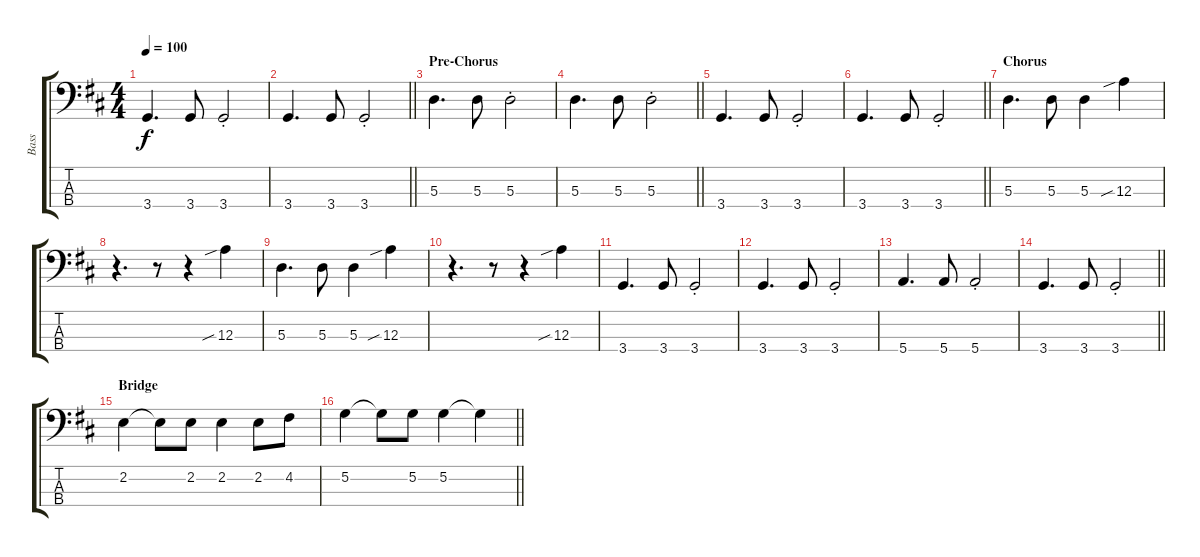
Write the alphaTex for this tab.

\track ("Bass" "Bass") {instrument electricbassfinger}
\staff {score tabs}
\tuning (G2 D2 A1 E1) {hide}
\ts (4 4)
\tempo 100
\clef f4
\ks d
3.4.4{d dy f} 3.4.8 3.4{st}.2 |
\barLineRight lightlight
3.4.4{d} 3.4.8 3.4{st}.2 |
\section ("" "Pre-Chorus")
5.3.4{d} 5.3.8 5.3{st}.2 |
\barLineRight lightlight
5.3.4{d} 5.3.8 5.3{st}.2 |
3.4.4{d} 3.4.8 3.4{st}.2 |
\barLineRight lightlight
3.4.4{d} 3.4.8 3.4{st}.2 |
\section ("" "Chorus")
5.3.4{d} 5.3.8 5.3.4 12.3{sib}.4 |
r.4{d} r.8 r.4 12.3{sib}.4 |
5.3.4{d} 5.3.8 5.3.4 12.3{sib}.4 |
r.4{d} r.8 r.4 12.3{sib}.4 |
3.4.4{d} 3.4.8 3.4{st}.2 |
3.4.4{d} 3.4.8 3.4{st}.2 |
5.4.4{d} 5.4.8 5.4{st}.2 |
\barLineRight lightlight
3.4.4{d} 3.4.8 3.4{st}.2 |
\section ("" "Bridge")
2.2.4 2.2{t}.8 2.2.8 2.2.4 2.2.8 4.2.8 |
\barLineRight lightlight
5.2.4 5.2{t}.8 5.2.8 5.2.4 5.2{t}.4
